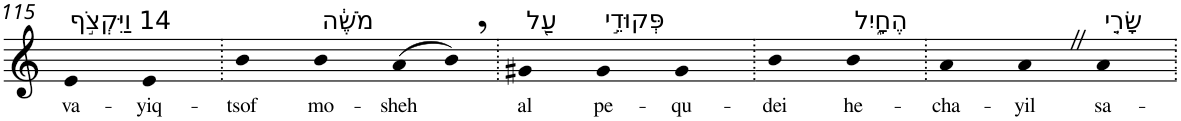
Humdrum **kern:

**kern	**text
*part1	*part1
*staff1	*staff1
*I"Piano	*
*I'Pno	*
!!LO:PB:g=z
*clefG2	*
*k[]	*
=115	=115
!LO:TX:a:t=14 וַיִּקְצֹ֣ף	!
!	!LO:LY:b
4e	va-
!	!LO:LY:b
4e	-yiq-
=116.	=116.
!	!LO:LY:b
4b	-tsof
!LO:TX:a:t=מֹשֶׁ֔ה	!
!	!LO:LY:b
4b	mo-
!	!LO:LY:b
(>8a	-sheh
8b,)	.
=117.	=117.
!LO:TX:a:t=עַ֖ל	!
!	!LO:LY:b
4g#X	al
!LO:TX:a:t=פְּקוּדֵ֣י	!
!	!LO:LY:b
4g#	pe-
!	!LO:LY:b
4g#	-qu-
=118.	=118.
!	!LO:LY:b
4b	-dei
!LO:TX:a:t=הֶחָ֑יִל	!
!	!LO:LY:b
4b	he-
=119.	=119.
!	!LO:LY:b
4a	-cha-
!	!LO:LY:b
4aZ	-yil
!LO:TX:a:t=שָׂרֵ֤י	!
!	!LO:LY:b
4a	sa-
=.	=.
*-	*-
